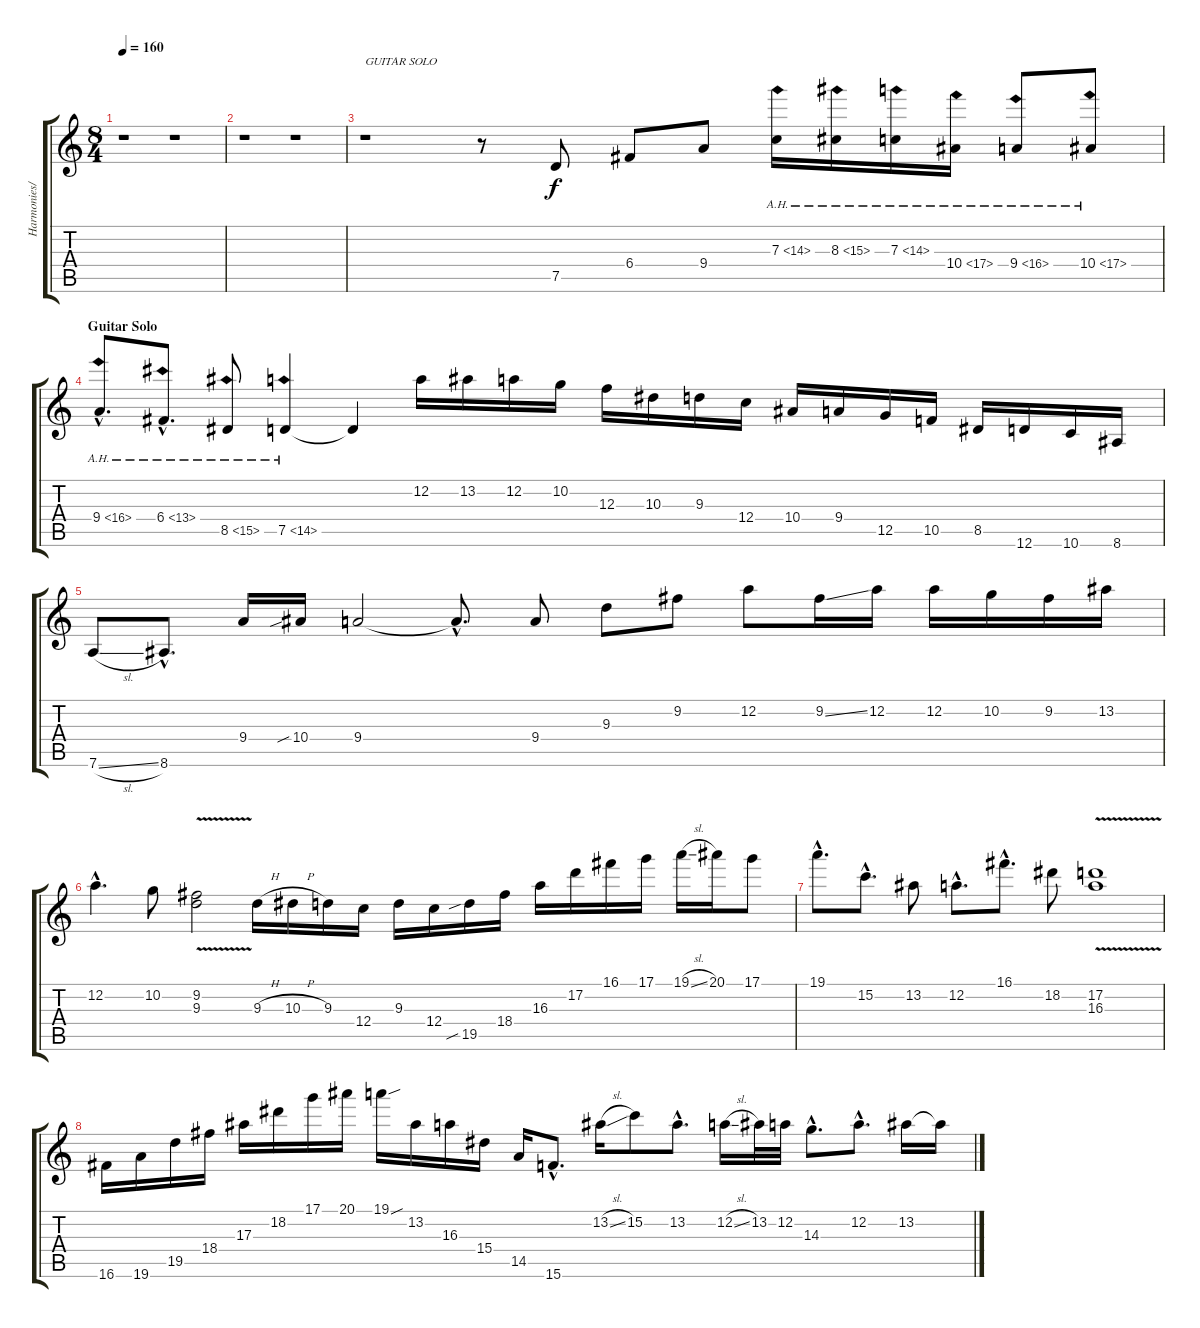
\track ("Harmonies/solo" "Harmonies/") {instrument distortionguitar}
\staff {score tabs}
\tuning (D4 A3 F3 C3 G2 D2) {hide}
\ts (8 4)
\tempo 160
\clef g2
\ks c
r.1{dy f} r.1 |
r.1 r.1 |
r.1{txt "GUITAR SOLO"} r.8 7.5.8 6.4.8 9.4.8 7.3{ah 7}.16 8.3{ah 7}.16 7.3{ah 7}.16 10.4{ah 7}.16 9.4{ah 7}.8 10.4{ah 7}.8 |
\section ("" "Guitar Solo")
9.4{ah 7 hac}.8{d} 6.4{ah 7 hac}.8{d} 8.5{ah 7}.8 7.5{ah 7}.4 7.5{t}.4 12.2.16 13.2.16 12.2.16 10.2.16 12.3.16 10.3.16 9.3.16 12.4.16 10.4.16 9.4.16 12.5.16 10.5.16 8.5.16 12.6.16 10.6.16 8.6.16 |
7.6{sl}.8 8.6{hac}.8{d} 9.4.16 10.4{sib}.16 9.4.2 9.4{hac t}.8{d} 9.4.8 9.3.8 9.2.8 12.2.8 9.2{ss}.16 12.2.16 12.2.16 10.2.16 9.2.16 13.2.16 |
12.2{hac}.4{d} 10.2.8 (9.2{v} 9.3{v}).2 9.3{h}.16 10.3{h}.16 9.3.16 12.4.16 9.3.16 12.4.16 19.5{sib}.16 18.4.16 16.3.16 17.2.16 16.1.16 17.1.16 19.1{sl}.16 20.1.16 17.1.8 |
19.1{hac}.8{d} 15.2{hac}.8{d} 13.2.8 12.2{hac}.8{d} 16.1{hac}.8{d} 18.2.8 (17.2{v} 16.3{v}).1 |
16.6.16 19.6.16 19.5.16 18.4.16 17.3.16 18.2.16 17.1.16 20.1.16 19.1{sou}.16 13.2.16 16.3.16 15.4.16 14.5.16 15.6{hac}.8{d} 13.2{sl}.16 15.2.8 13.2{hac}.8{d} 12.2{sl}.16 13.2.32 12.2.32 14.3{hac}.8{d} 12.2{hac}.8{d} 13.2.16 13.2{t}.16
